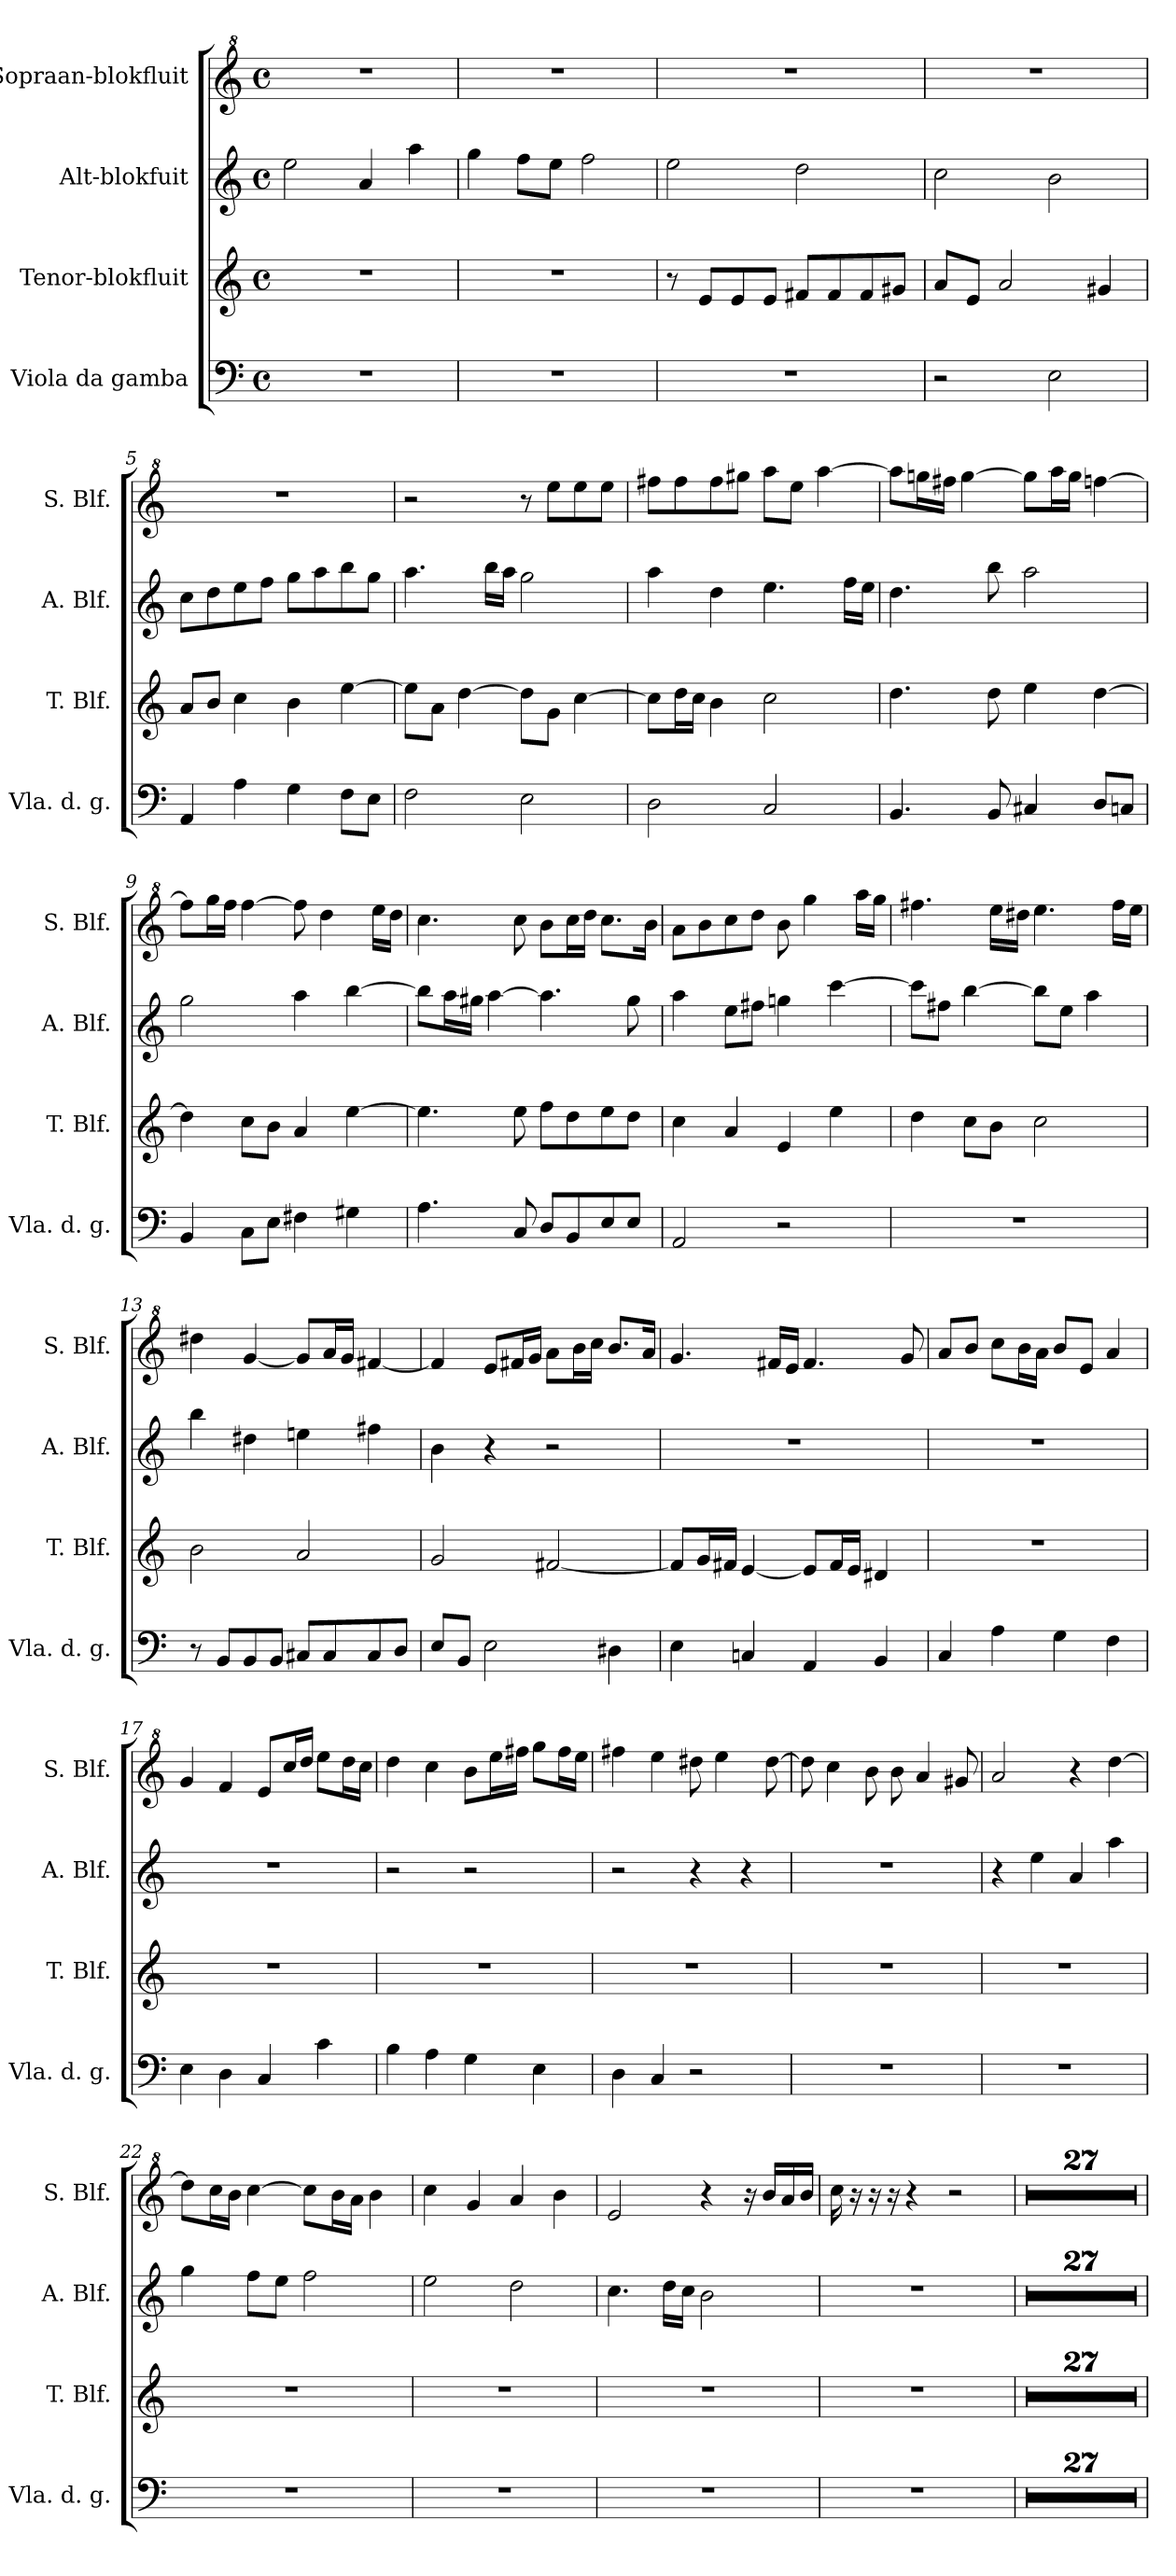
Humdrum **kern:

**kern	**kern	**kern	**kern
*part4	*part3	*part2	*part1
*staff4	*staff3	*staff2	*staff1
*I"Viola da gamba	*I"Tenor-blokfluit	*I"Alt-blokfuit	*I"Sopraan-blokfluit
*I'Vla. d. g.	*I'T. Blf.	*I'A. Blf.	*I'S. Blf.
*clefF4	*clefG2	*clefG2	*clefG^2
*k[]	*k[]	*k[]	*k[]
*M4/4	*M4/4	*M4/4	*M4/4
*met(c)	*met(c)	*met(c)	*met(c)
=1	=1	=1	=1
1r	1r	2ee\	1r
.	.	4a/	.
.	.	4aa\	.
=2	=2	=2	=2
1r	1r	4gg\	1r
.	.	8ff\L	.
.	.	8ee\J	.
.	.	2ff\	.
=3	=3	=3	=3
1r	8r	2ee\	1r
.	8e/L	.	.
.	8e/	.	.
.	8e/J	.	.
.	8f#X/L	2dd\	.
.	8f#/	.	.
.	8f#/	.	.
.	8g#X/J	.	.
=4	=4	=4	=4
2r	8a/L	2cc\	1r
.	8e/J	.	.
.	2a/	.	.
2E\	.	2b\	.
.	4g#X/	.	.
=5	=5	=5	=5
4AA/	8a/L	8cc\L	1r
.	8b/J	8dd\	.
4A\	4cc\	8ee\	.
.	.	8ff\J	.
4G\	4b\	8gg\L	.
.	.	8aa\	.
8F\L	[4ee\	8bb\	.
8E\J	.	8gg\J	.
!!LO:LB:g=z
=6	=6	=6	=6
2F\	8ee\L]	4.aa\	2r
.	8a\J	.	.
.	[4dd\	.	.
.	.	16bb\LL	.
.	.	16aa\JJ	.
2E\	8dd\L]	2gg\	8r
.	8g\J	.	8eee\L
.	[4cc\	.	8eee\
.	.	.	8eee\J
=7	=7	=7	=7
2D\	8cc\L]	4aa\	8fff#X\L
.	16dd\L	.	8fff#\
.	16cc\JJ	.	.
.	4b\	4dd\	8fff#\
.	.	.	8ggg#X\J
2C/	2cc\	4.ee\	8aaa\L
.	.	.	8eee\J
.	.	.	[4aaa\
.	.	16ff\LL	.
.	.	16ee\JJ	.
=8	=8	=8	=8
4.BB/	4.dd\	4.dd\	8aaa\L]
.	.	.	16gggn\L
.	.	.	16fff#X\JJ
.	.	.	[4ggg\
8BB/	8dd\	8bb\	.
4C#X/	4ee\	2aa\	8ggg\L]
.	.	.	16aaa\L
.	.	.	16ggg\JJ
8D/L	[4dd\	.	[4fffn\
8Cn/J	.	.	.
=9	=9	=9	=9
4BB/	4dd\]	2gg\	8fff\L]
.	.	.	16ggg\L
.	.	.	16fff\JJ
8C\L	8cc\L	.	[4fff\
8E\J	8b\J	.	.
4F#X\	4a/	4aa\	8fff\]
.	.	.	4ddd\
4G#X\	[4ee\	[4bb\	.
.	.	.	16eee\LL
.	.	.	16ddd\JJ
!!LO:LB:g=z
=10	=10	=10	=10
4.A\	4.ee\]	8bb\L]	4.ccc\
.	.	16aa\L	.
.	.	16gg#X\JJ	.
.	.	[4aa\	.
8C/	8ee\	.	8ccc\
8D/L	8ff\L	4.aa\]	8bb\L
8BB/	8dd\	.	16ccc\L
.	.	.	16ddd\JJ
8E/	8ee\	.	8.ccc\L
8E/J	8dd\J	8gg#\	.
.	.	.	16bb\Jk
=11	=11	=11	=11
2AA/	4cc\	4aa\	8aa\L
.	.	.	8bb\
.	4a/	8ee\L	8ccc\
.	.	8ff#X\J	8ddd\J
2r	4e/	4ggn\	8bb\
.	.	.	4ggg\
.	4ee\	[4ccc\	.
.	.	.	16aaa\LL
.	.	.	16ggg\JJ
=12	=12	=12	=12
1r	4dd\	8ccc\L]	4.fff#X\
.	.	8ff#X\J	.
.	8cc\L	[4bb\	.
.	8b\J	.	16eee\LL
.	.	.	16ddd#X\JJ
.	2cc\	8bb\L]	4.eee\
.	.	8ee\J	.
.	.	4aa\	.
.	.	.	16fff#\LL
.	.	.	16eee\JJ
=13	=13	=13	=13
8r	2b\	4bb\	4ddd#X\
8BB/L	.	.	.
8BB/	.	4dd#X\	[4gg/
8BB/J	.	.	.
8C#X/L	2a/	4een\	8gg/L]
8C#/	.	.	16aa/L
.	.	.	16gg/JJ
8C#/	.	4ff#X\	[4ff#X/
8D/J	.	.	.
!!LO:PB:g=z
=14	=14	=14	=14
8E/L	2g/	4b\	4ff#/]
8BB/J	.	.	.
2E\	.	4r	8ee/L
.	.	.	16ff#X/L
.	.	.	16gg/JJ
.	[2f#X/	2r	8aa\L
.	.	.	16bb\L
.	.	.	16ccc\JJ
4D#X\	.	.	8.bb/L
.	.	.	16aa/Jk
=15	=15	=15	=15
4E\	8f#/L]	1r	4.gg/
.	16g/L	.	.
.	16f#X/JJ	.	.
4Cn/	[4e/	.	.
.	.	.	16ff#X/LL
.	.	.	16ee/JJ
4AA/	8e/L]	.	4.ff#/
.	16f#/L	.	.
.	16e/JJ	.	.
4BB/	4d#X/	.	.
.	.	.	8gg/
=16	=16	=16	=16
4C/	1r	1r	8aa/L
.	.	.	8bb/J
4A\	.	.	8ccc\L
.	.	.	16bb\L
.	.	.	16aa\JJ
4G\	.	.	8bb/L
.	.	.	8ee/J
4F\	.	.	4aa/
=17	=17	=17	=17
4E\	1r	1r	4gg/
4D\	.	.	4ff/
4C/	.	.	8ee/L
.	.	.	16ccc/L
.	.	.	16ddd/JJ
4c\	.	.	8eee\L
.	.	.	16ddd\L
.	.	.	16ccc\JJ
!!LO:LB:g=z
=18	=18	=18	=18
4B\	1r	2r	4ddd\
4A\	.	.	4ccc\
4G\	.	2r	8bb\L
.	.	.	16eee\L
.	.	.	16fff#X\JJ
4E\	.	.	8ggg\L
.	.	.	16fff#\L
.	.	.	16eee\JJ
=19	=19	=19	=19
4D\	1r	2r	4fff#X\
4C/	.	.	4eee\
2r	.	4r	8ddd#X\
.	.	.	4eee\
.	.	4r	.
.	.	.	[8ddd#\
=20	=20	=20	=20
1r	1r	1r	8ddd#\]
.	.	.	4ccc\
.	.	.	8bb\
.	.	.	8bb\
.	.	.	4aa/
.	.	.	8gg#X/
=21	=21	=21	=21
1r	1r	4r	2aa/
.	.	4ee\	.
.	.	4a/	4r
.	.	4aa\	[4ddd\
=22	=22	=22	=22
1r	1r	4gg\	8ddd\L]
.	.	.	16ccc\L
.	.	.	16bb\JJ
.	.	8ff\L	[4ccc\
.	.	8ee\J	.
.	.	2ff\	8ccc\L]
.	.	.	16bb\L
.	.	.	16aa\JJ
.	.	.	4bb\
=23	=23	=23	=23
1r	1r	2ee\	4ccc\
.	.	.	4gg/
.	.	2dd\	4aa/
.	.	.	4bb\
!!LO:LB:g=z
=24	=24	=24	=24
1r	1r	4.cc\	2ee/
.	.	16dd\LL	.
.	.	16cc\JJ	.
.	.	2b\	4r
.	.	.	16r
.	.	.	16bb/LL
.	.	.	16aa/
.	.	.	16bb/JJ
=25	=25	=25	=25
1r	1r	1r	16ccc\
.	.	.	16r
.	.	.	16r
.	.	.	16r
.	.	.	4r
.	.	.	2r
=26	=26	=26	=26
1r	1r	1r	1r
=27	=27	=27	=27
1r	1r	1r	1r
=28	=28	=28	=28
1r	1r	1r	1r
=29	=29	=29	=29
1r	1r	1r	1r
=30	=30	=30	=30
1r	1r	1r	1r
=31	=31	=31	=31
1r	1r	1r	1r
=32	=32	=32	=32
1r	1r	1r	1r
=33	=33	=33	=33
1r	1r	1r	1r
=34	=34	=34	=34
1r	1r	1r	1r
=35	=35	=35	=35
1r	1r	1r	1r
=36	=36	=36	=36
1r	1r	1r	1r
!!LO:PB:g=z
=37	=37	=37	=37
1r	1r	1r	1r
=38	=38	=38	=38
1r	1r	1r	1r
=39	=39	=39	=39
1r	1r	1r	1r
=40	=40	=40	=40
1r	1r	1r	1r
=41	=41	=41	=41
1r	1r	1r	1r
=42	=42	=42	=42
1r	1r	1r	1r
=43	=43	=43	=43
1r	1r	1r	1r
=44	=44	=44	=44
1r	1r	1r	1r
=45	=45	=45	=45
1r	1r	1r	1r
=46	=46	=46	=46
1r	1r	1r	1r
=47	=47	=47	=47
1r	1r	1r	1r
=48	=48	=48	=48
1r	1r	1r	1r
=49	=49	=49	=49
1r	1r	1r	1r
=50	=50	=50	=50
1r	1r	1r	1r
=51	=51	=51	=51
1r	1r	1r	1r
=52	=52	=52	=52
1r	1r	1r	1r
=	=	=	=
*-	*-	*-	*-
